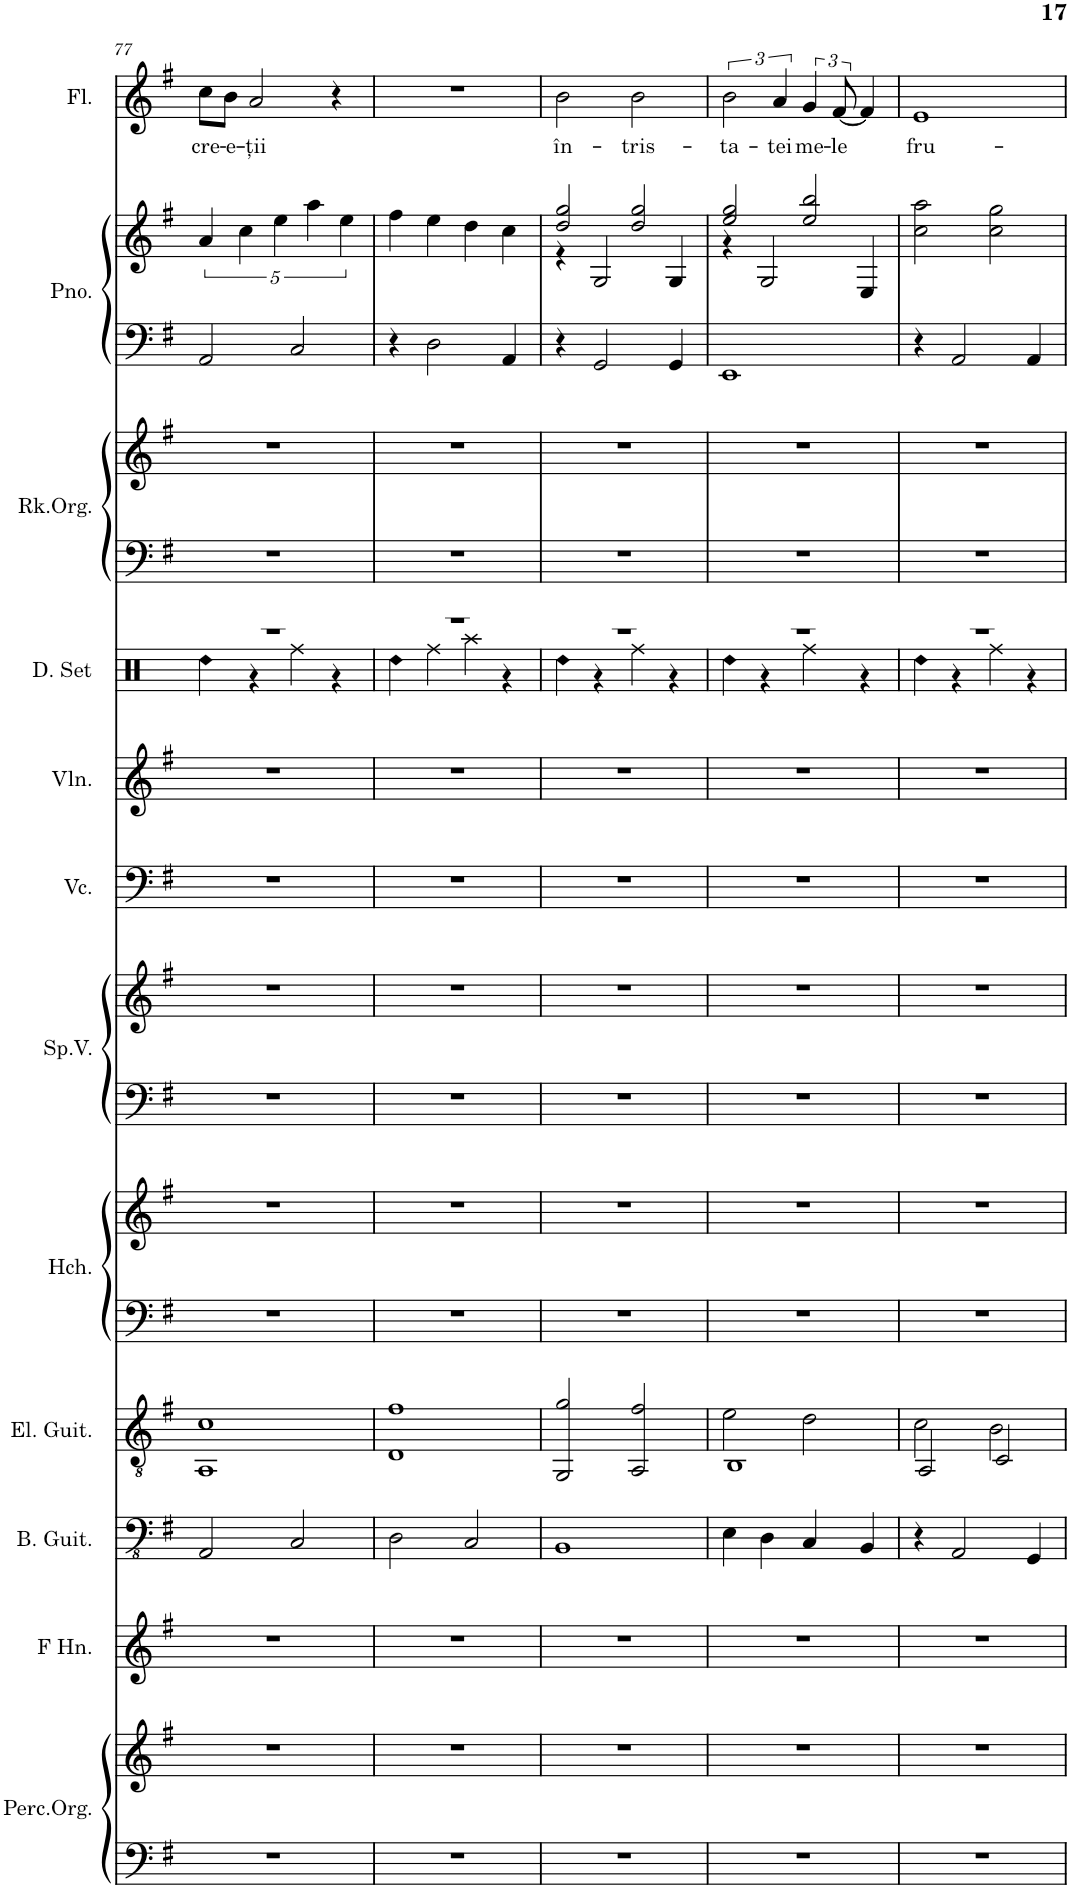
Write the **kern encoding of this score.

**kern	**kern	**kern	**kern	**kern	**kern	**kern	**kern	**kern	**kern	**kern	**kern	**kern	**kern	**kern	**kern	**kern	**text
*part12	*part12	*part11	*part10	*part9	*part8	*part8	*part7	*part7	*part6	*part5	*part4	*part3	*part3	*part2	*part2	*part1	*part1
*staff17	*staff16	*staff15	*staff14	*staff13	*staff12	*staff11	*staff10	*staff9	*staff8	*staff7	*staff6	*staff5	*staff4	*staff3	*staff2	*staff1	*staff1
*I"Perc.Organ	*	*I"Horn in F	*I"Bass Guitar	*I"Electric Guitar	*I"Harpsichord	*	*I"Space Voice	*	*I"Violoncello	*I"Violin	*I"Drumset	*I"Rock Organ	*	*I"Piano	*	*I"Flute	*
*I'Perc.Org.	*	*	*I'B. Guit.	*I'El. Guit.	*I'Hch.	*	*I'Sp.V.	*	*I'Vc.	*I'Vln.	*I'D. Set	*I'Rk.Org.	*	*I'Pno.	*	*I'Fl.	*
!!LO:PB:g=z
*clefF4	*clefG2	*clefG2	*clefFv4	*clefGv2	*clefF4	*clefG2	*clefF4	*clefG2	*clefF4	*clefG2	*clefX	*clefF4	*clefG2	*clefF4	*clefG2	*clefG2	*
*k[f#]	*k[f#]	*k[f#]	*k[f#]	*k[f#]	*k[f#]	*k[f#]	*k[f#]	*k[f#]	*k[f#]	*k[f#]	*k[]	*k[f#]	*k[f#]	*k[f#]	*k[f#]	*k[f#]	*
*M4/4	*M4/4	*M4/4	*M4/4	*M4/4	*M4/4	*M4/4	*M4/4	*M4/4	*M4/4	*M4/4	*M4/4	*M4/4	*M4/4	*M4/4	*M4/4	*M4/4	*
=77	=77	=77	=77	=77	=77	=77	=77	=77	=77	=77	=77	=77	=77	=77	=77	=77	=77
*	*	*	*	*	*	*	*	*	*	*	*^	*	*	*	*	*	*
!	!	!	!	!	!	!	!	!	!	!	!	!LO:N:head=diamond	!	!	!	!	!	!LO:LY:b
1r	1r	1r	2AAA/	1AA 1c	1r	1r	1r	1r	1r	1r	1r	4Rdd\	1r	1r	2AA/	5a/	8cc\L	cre-
!	!	!	!	!	!	!	!	!	!	!	!	!	!	!	!	!	!	!LO:LY:b
.	.	.	.	.	.	.	.	.	.	.	.	.	.	.	.	.	8b\J	-e-
.	.	.	.	.	.	.	.	.	.	.	.	.	.	.	.	5cc\	.	.
!	!	!	!	!	!	!	!	!	!	!	!	!	!	!	!	!	!	!LO:LY:b
.	.	.	.	.	.	.	.	.	.	.	.	4r	.	.	.	.	2a/	-ţii
.	.	.	.	.	.	.	.	.	.	.	.	.	.	.	.	5ee\	.	.
.	.	.	2CC/	.	.	.	.	.	.	.	.	4Rff\	.	.	2C/	.	.	.
.	.	.	.	.	.	.	.	.	.	.	.	.	.	.	.	5aa\	.	.
.	.	.	.	.	.	.	.	.	.	.	.	4r	.	.	.	.	4r	.
.	.	.	.	.	.	.	.	.	.	.	.	.	.	.	.	5ee\	.	.
=78	=78	=78	=78	=78	=78	=78	=78	=78	=78	=78	=78	=78	=78	=78	=78	=78	=78	=78
!	!	!	!	!	!	!	!	!	!	!	!	!LO:N:head=diamond	!	!	!	!	!	!
1r	1r	1r	2DD\	1D 1f#	1r	1r	1r	1r	1r	1r	1r	4Rdd\	1r	1r	4r	4ff#\	1r	.
.	.	.	.	.	.	.	.	.	.	.	.	4Rff\	.	.	2D\	4ee\	.	.
.	.	.	2CC/	.	.	.	.	.	.	.	.	4Raa\	.	.	.	4dd\	.	.
.	.	.	.	.	.	.	.	.	.	.	.	4r	.	.	4AA/	4cc\	.	.
=79	=79	=79	=79	=79	=79	=79	=79	=79	=79	=79	=79	=79	=79	=79	=79	=79	=79	=79
!	!	!	!	!	!	!	!	!	!	!	!	!LO:N:head=diamond	!	!	!	!	!	!LO:LY:b
*	*	*	*	*	*	*	*	*	*	*	*	*	*	*	*	*^	*	*
1r	1r	1r	1BBB	2GG/ 2g/	1r	1r	1r	1r	1r	1r	1r	4Rdd\	1r	1r	4r	2dd/ 2gg/	4r	2b\	în-
.	.	.	.	.	.	.	.	.	.	.	.	4r	.	.	2GG/	.	2G/	.	.
!	!	!	!	!	!	!	!	!	!	!	!	!	!	!	!	!	!	!	!LO:LY:b
.	.	.	.	2AA/ 2f#/	.	.	.	.	.	.	.	4Rff\	.	.	.	2dd/ 2gg/	.	2b\	-tris-
.	.	.	.	.	.	.	.	.	.	.	.	4r	.	.	4GG/	.	4G/	.	.
=80	=80	=80	=80	=80	=80	=80	=80	=80	=80	=80	=80	=80	=80	=80	=80	=80	=80	=80	=80
*	*	*	*	*^	*	*	*	*	*	*	*	*	*	*	*	*	*	*	*
!	!	!	!	!	!	!	!	!	!	!	!	!	!LO:N:head=diamond	!	!	!	!	!	!	!LO:LY:b
1r	1r	1r	4EE\	1BB	2e\	1r	1r	1r	1r	1r	1r	1r	4Rdd\	1r	1r	1EE	2ee/ 2gg/	4r	3b\	-ta-
.	.	.	4DD\	.	.	.	.	.	.	.	.	.	4r	.	.	.	.	2G/	.	.
!	!	!	!	!	!	!	!	!	!	!	!	!	!	!	!	!	!	!	!	!LO:LY:b
.	.	.	.	.	.	.	.	.	.	.	.	.	.	.	.	.	.	.	6a/	-tei
!	!	!	!	!	!	!	!	!	!	!	!	!	!	!	!	!	!	!	!	!LO:LY:b
.	.	.	4CC/	.	2d\	.	.	.	.	.	.	.	4Rff\	.	.	.	2ee/ 2bb/	.	6g/	me-
!	!	!	!	!	!	!	!	!	!	!	!	!	!	!	!	!	!	!	!	!LO:LY:b
.	.	.	.	.	.	.	.	.	.	.	.	.	.	.	.	.	.	.	[12f#/	-le
.	.	.	4BBB/	.	.	.	.	.	.	.	.	.	4r	.	.	.	.	4E/	4f#/]	.
=81	=81	=81	=81	=81	=81	=81	=81	=81	=81	=81	=81	=81	=81	=81	=81	=81	=81	=81	=81	=81
!	!	!	!	!	!	!	!	!	!	!	!	!	!LO:N:head=diamond	!	!	!	!	!	!	!LO:LY:b
*	*	*	*	*	*	*	*	*	*	*	*	*	*	*	*	*	*v	*v	*	*
1r	1r	1r	4r	2AA/	2c\	1r	1r	1r	1r	1r	1r	1r	4Rdd\	1r	1r	4r	2cc\ 2aa\	1e	fru-
.	.	.	2AAA/	.	.	.	.	.	.	.	.	.	4r	.	.	2AA/	.	.	.
.	.	.	.	2C/	2B\	.	.	.	.	.	.	.	4Rff\	.	.	.	2cc\ 2gg\	.	.
.	.	.	4GGG/	.	.	.	.	.	.	.	.	.	4r	.	.	4AA/	.	.	.
*	*	*	*	*v	*v	*	*	*	*	*	*	*v	*v	*	*	*	*	*	*
=	=	=	=	=	=	=	=	=	=	=	=	=	=	=	=	=	=
*-	*-	*-	*-	*-	*-	*-	*-	*-	*-	*-	*-	*-	*-	*-	*-	*-	*-
